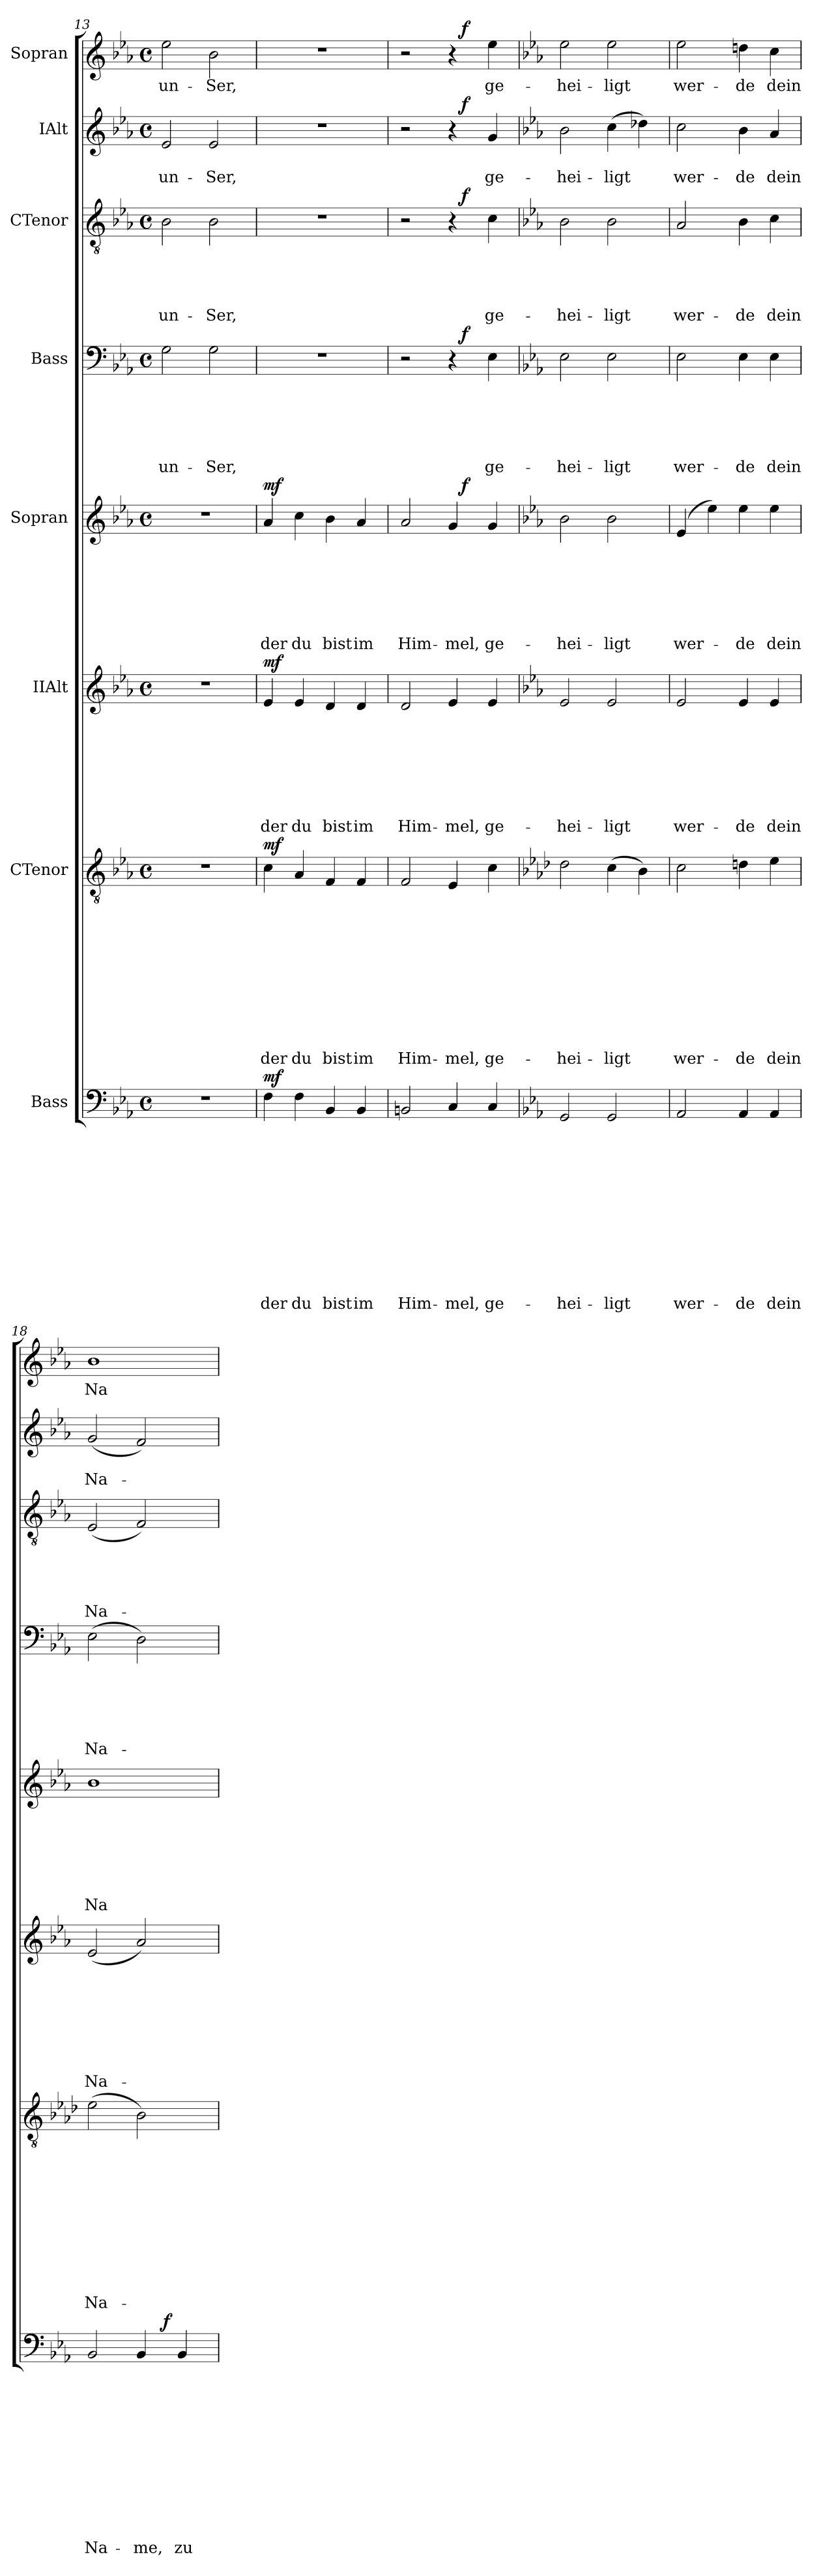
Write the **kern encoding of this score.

**kern	**text	**text	**text	**text	**text	**text	**text	**text	**text	**text	**text	**text	**dynam	**kern	**text	**text	**text	**text	**text	**text	**text	**text	**text	**text	**text	**dynam	**kern	**text	**text	**text	**text	**text	**text	**text	**text	**dynam	**kern	**text	**text	**text	**text	**text	**text	**text	**dynam	**kern	**text	**text	**text	**text	**text	**text	**dynam	**kern	**text	**text	**text	**text	**text	**dynam	**kern	**text	**text	**dynam	**kern	**text	**dynam
*part8	*part8	*part8	*part8	*part8	*part8	*part8	*part8	*part8	*part8	*part8	*part8	*part8	*part8	*part7	*part7	*part7	*part7	*part7	*part7	*part7	*part7	*part7	*part7	*part7	*part7	*part7	*part6	*part6	*part6	*part6	*part6	*part6	*part6	*part6	*part6	*part6	*part5	*part5	*part5	*part5	*part5	*part5	*part5	*part5	*part5	*part4	*part4	*part4	*part4	*part4	*part4	*part4	*part4	*part3	*part3	*part3	*part3	*part3	*part3	*part3	*part2	*part2	*part2	*part2	*part1	*part1	*part1
*staff8	*staff8	*staff8	*staff8	*staff8	*staff8	*staff8	*staff8	*staff8	*staff8	*staff8	*staff8	*staff8	*staff8	*staff7	*staff7	*staff7	*staff7	*staff7	*staff7	*staff7	*staff7	*staff7	*staff7	*staff7	*staff7	*staff7	*staff6	*staff6	*staff6	*staff6	*staff6	*staff6	*staff6	*staff6	*staff6	*staff6	*staff5	*staff5	*staff5	*staff5	*staff5	*staff5	*staff5	*staff5	*staff5	*staff4	*staff4	*staff4	*staff4	*staff4	*staff4	*staff4	*staff4	*staff3	*staff3	*staff3	*staff3	*staff3	*staff3	*staff3	*staff2	*staff2	*staff2	*staff2	*staff1	*staff1	*staff1
*I"Bass	*	*	*	*	*	*	*	*	*	*	*	*	*	*I"CTenor	*	*	*	*	*	*	*	*	*	*	*	*	*I"IIAlt	*	*	*	*	*	*	*	*	*	*I"Sopran	*	*	*	*	*	*	*	*	*I"Bass	*	*	*	*	*	*	*	*I"CTenor	*	*	*	*	*	*	*I"IAlt	*	*	*	*I"Sopran	*	*
*clefF4	*	*	*	*	*	*	*	*	*	*	*	*	*	*clefGv2	*	*	*	*	*	*	*	*	*	*	*	*	*clefG2	*	*	*	*	*	*	*	*	*	*clefG2	*	*	*	*	*	*	*	*	*clefF4	*	*	*	*	*	*	*	*clefGv2	*	*	*	*	*	*	*clefG2	*	*	*	*clefG2	*	*
*k[b-e-a-]	*	*	*	*	*	*	*	*	*	*	*	*	*	*k[b-e-a-]	*	*	*	*	*	*	*	*	*	*	*	*	*k[b-e-a-]	*	*	*	*	*	*	*	*	*	*k[b-e-a-]	*	*	*	*	*	*	*	*	*k[b-e-a-]	*	*	*	*	*	*	*	*k[b-e-a-]	*	*	*	*	*	*	*k[b-e-a-]	*	*	*	*k[b-e-a-]	*	*
*E-:	*	*	*	*	*	*	*	*	*	*	*	*	*	*E-:	*	*	*	*	*	*	*	*	*	*	*	*	*E-:	*	*	*	*	*	*	*	*	*	*E-:	*	*	*	*	*	*	*	*	*E-:	*	*	*	*	*	*	*	*E-:	*	*	*	*	*	*	*E-:	*	*	*	*E-:	*	*
*M4/4	*	*	*	*	*	*	*	*	*	*	*	*	*	*M4/4	*	*	*	*	*	*	*	*	*	*	*	*	*M4/4	*	*	*	*	*	*	*	*	*	*M4/4	*	*	*	*	*	*	*	*	*M4/4	*	*	*	*	*	*	*	*M4/4	*	*	*	*	*	*	*M4/4	*	*	*	*M4/4	*	*
*met(c)	*	*	*	*	*	*	*	*	*	*	*	*	*	*met(c)	*	*	*	*	*	*	*	*	*	*	*	*	*met(c)	*	*	*	*	*	*	*	*	*	*met(c)	*	*	*	*	*	*	*	*	*met(c)	*	*	*	*	*	*	*	*met(c)	*	*	*	*	*	*	*met(c)	*	*	*	*met(c)	*	*
=13	=13	=13	=13	=13	=13	=13	=13	=13	=13	=13	=13	=13	=13	=13	=13	=13	=13	=13	=13	=13	=13	=13	=13	=13	=13	=13	=13	=13	=13	=13	=13	=13	=13	=13	=13	=13	=13	=13	=13	=13	=13	=13	=13	=13	=13	=13	=13	=13	=13	=13	=13	=13	=13	=13	=13	=13	=13	=13	=13	=13	=13	=13	=13	=13	=13	=13	=13
!	!	!	!	!	!	!	!	!	!	!	!	!	!	!	!	!	!	!	!	!	!	!	!	!	!	!	!	!	!	!	!	!	!	!	!	!	!	!	!	!	!	!	!	!	!	!	!	!	!	!	!	!LO:LY:b	!	!	!	!	!	!	!LO:LY:b	!	!	!	!LO:LY:b	!	!	!LO:LY:b	!
1r	.	.	.	.	.	.	.	.	.	.	.	.	.	1r	.	.	.	.	.	.	.	.	.	.	.	.	1r	.	.	.	.	.	.	.	.	.	1r	.	.	.	.	.	.	.	.	2G\	.	.	.	.	.	un-	.	2B-\	.	.	.	.	un-	.	2e-/	.	un-	.	2ee-\	un-	.
!	!	!	!	!	!	!	!	!	!	!	!	!	!	!	!	!	!	!	!	!	!	!	!	!	!	!	!	!	!	!	!	!	!	!	!	!	!	!	!	!	!	!	!	!	!	!	!	!	!	!	!	!LO:LY:b	!	!	!	!	!	!	!LO:LY:b	!	!	!	!LO:LY:b	!	!	!LO:LY:b	!
.	.	.	.	.	.	.	.	.	.	.	.	.	.	.	.	.	.	.	.	.	.	.	.	.	.	.	.	.	.	.	.	.	.	.	.	.	.	.	.	.	.	.	.	.	.	2G\	.	.	.	.	.	-Ser,	.	2B-\	.	.	.	.	-Ser,	.	2e-/	.	-Ser,	.	2b-\	-Ser,	.
=14	=14	=14	=14	=14	=14	=14	=14	=14	=14	=14	=14	=14	=14	=14	=14	=14	=14	=14	=14	=14	=14	=14	=14	=14	=14	=14	=14	=14	=14	=14	=14	=14	=14	=14	=14	=14	=14	=14	=14	=14	=14	=14	=14	=14	=14	=14	=14	=14	=14	=14	=14	=14	=14	=14	=14	=14	=14	=14	=14	=14	=14	=14	=14	=14	=14	=14	=14
!	!	!	!	!	!	!	!	!	!	!	!	!LO:LY:b	!LO:DY:a	!	!	!	!	!	!	!	!	!	!	!	!LO:LY:b	!LO:DY:a	!	!	!	!	!	!	!	!	!LO:LY:b	!LO:DY:a	!	!	!	!	!	!	!	!LO:LY:b	!LO:DY:a	!	!	!	!	!	!	!	!	!	!	!	!	!	!	!	!	!	!	!	!	!	!
4F\	.	.	.	.	.	.	.	.	.	.	.	der	mf	4c\	.	.	.	.	.	.	.	.	.	.	der	mf	4e-/	.	.	.	.	.	.	.	der	mf	4a-/	.	.	.	.	.	.	der	mf	1r	.	.	.	.	.	.	.	1r	.	.	.	.	.	.	1r	.	.	.	1r	.	.
!	!	!	!	!	!	!	!	!	!	!	!	!LO:LY:b	!	!	!	!	!	!	!	!	!	!	!	!	!LO:LY:b	!	!	!	!	!	!	!	!	!	!LO:LY:b	!	!	!	!	!	!	!	!	!LO:LY:b	!	!	!	!	!	!	!	!	!	!	!	!	!	!	!	!	!	!	!	!	!	!	!
4F\	.	.	.	.	.	.	.	.	.	.	.	du	.	4A-/	.	.	.	.	.	.	.	.	.	.	du	.	4e-/	.	.	.	.	.	.	.	du	.	4cc\	.	.	.	.	.	.	du	.	.	.	.	.	.	.	.	.	.	.	.	.	.	.	.	.	.	.	.	.	.	.
!	!	!	!	!	!	!	!	!	!	!	!	!LO:LY:b	!	!	!	!	!	!	!	!	!	!	!	!	!LO:LY:b	!	!	!	!	!	!	!	!	!	!LO:LY:b	!	!	!	!	!	!	!	!	!LO:LY:b	!	!	!	!	!	!	!	!	!	!	!	!	!	!	!	!	!	!	!	!	!	!	!
4BB-/	.	.	.	.	.	.	.	.	.	.	.	bist	.	4F/	.	.	.	.	.	.	.	.	.	.	bist	.	4d/	.	.	.	.	.	.	.	bist	.	4b-\	.	.	.	.	.	.	bist	.	.	.	.	.	.	.	.	.	.	.	.	.	.	.	.	.	.	.	.	.	.	.
!	!	!	!	!	!	!	!	!	!	!	!	!LO:LY:b	!	!	!	!	!	!	!	!	!	!	!	!	!LO:LY:b	!	!	!	!	!	!	!	!	!	!LO:LY:b	!	!	!	!	!	!	!	!	!LO:LY:b	!	!	!	!	!	!	!	!	!	!	!	!	!	!	!	!	!	!	!	!	!	!	!
4BB-/	.	.	.	.	.	.	.	.	.	.	.	im	.	4F/	.	.	.	.	.	.	.	.	.	.	im	.	4d/	.	.	.	.	.	.	.	im	.	4a-/	.	.	.	.	.	.	im	.	.	.	.	.	.	.	.	.	.	.	.	.	.	.	.	.	.	.	.	.	.	.
=15	=15	=15	=15	=15	=15	=15	=15	=15	=15	=15	=15	=15	=15	=15	=15	=15	=15	=15	=15	=15	=15	=15	=15	=15	=15	=15	=15	=15	=15	=15	=15	=15	=15	=15	=15	=15	=15	=15	=15	=15	=15	=15	=15	=15	=15	=15	=15	=15	=15	=15	=15	=15	=15	=15	=15	=15	=15	=15	=15	=15	=15	=15	=15	=15	=15	=15	=15
!	!	!	!	!	!	!	!	!	!	!	!	!LO:LY:b	!	!	!	!	!	!	!	!	!	!	!	!	!LO:LY:b	!	!	!	!	!	!	!	!	!	!LO:LY:b	!	!	!	!	!	!	!	!	!LO:LY:b	!	!	!	!	!	!	!	!	!	!	!	!	!	!	!	!	!	!	!	!	!	!	!
*	*	*	*	*	*	*	*	*	*	*	*	*	*	*	*	*	*	*	*	*	*	*	*	*	*	*	*	*	*	*	*	*	*	*	*	*	*^	*	*	*	*	*	*	*	*	*^	*	*	*	*	*	*	*	*^	*	*	*	*	*	*	*^	*	*	*	*^	*	*
2BBn/	.	.	.	.	.	.	.	.	.	.	.	Him-	.	2F/	.	.	.	.	.	.	.	.	.	.	Him-	.	2d/	.	.	.	.	.	.	.	Him-	.	2a-/	2ryy	.	.	.	.	.	.	Him-	.	2r	2ryy	.	.	.	.	.	.	.	2r	2ryy	.	.	.	.	.	.	2r	2ryy	.	.	.	2r	2ryy	.	.
!	!	!	!	!	!	!	!	!	!	!	!	!LO:LY:b	!	!	!	!	!	!	!	!	!	!	!	!	!LO:LY:b	!	!	!	!	!	!	!	!	!	!LO:LY:b	!	!	!	!	!	!	!	!	!	!LO:LY:b	!	!	!	!	!	!	!	!	!	!	!	!	!	!	!	!	!	!	!	!	!	!	!	!	!	!	!
4C/	.	.	.	.	.	.	.	.	.	.	.	-mel,	.	4E-/	.	.	.	.	.	.	.	.	.	.	-mel,	.	4e-/	.	.	.	.	.	.	.	-mel,	.	4g/	16ryy	.	.	.	.	.	.	-mel,	.	4r	16ryy	.	.	.	.	.	.	.	4r	16ryy	.	.	.	.	.	.	4r	16ryy	.	.	.	4r	16ryy	.	.
!	!	!	!	!	!	!	!	!	!	!	!	!	!	!	!	!	!	!	!	!	!	!	!	!	!	!	!	!	!	!	!	!	!	!	!	!	!	!	!	!	!	!	!	!	!	!LO:DY:a	!	!	!	!	!	!	!	!	!LO:DY:a	!	!	!	!	!	!	!	!LO:DY:a	!	!	!	!	!LO:DY:a	!	!	!	!LO:DY:a
.	.	.	.	.	.	.	.	.	.	.	.	.	.	.	.	.	.	.	.	.	.	.	.	.	.	.	.	.	.	.	.	.	.	.	.	.	.	4..ryy	.	.	.	.	.	.	.	f	.	4..ryy	.	.	.	.	.	.	f	.	4..ryy	.	.	.	.	.	f	.	4..ryy	.	.	f	.	4..ryy	.	f
!	!	!	!	!	!	!	!	!	!	!	!	!LO:LY:b	!	!	!	!	!	!	!	!	!	!	!	!	!LO:LY:b	!	!	!	!	!	!	!	!	!	!LO:LY:b	!	!	!	!	!	!	!	!	!	!LO:LY:b	!	!	!	!	!	!	!	!	!LO:LY:b	!	!	!	!	!	!	!	!LO:LY:b	!	!	!	!	!LO:LY:b	!	!	!	!LO:LY:b	!
4C/	.	.	.	.	.	.	.	.	.	.	.	ge-	.	4c\	.	.	.	.	.	.	.	.	.	.	ge-	.	4e-/	.	.	.	.	.	.	.	ge-	.	4g/	.	.	.	.	.	.	.	ge-	.	4E-\	.	.	.	.	.	.	ge-	.	4c\	.	.	.	.	.	ge-	.	4g/	.	.	ge-	.	4ee-\	.	ge-	.
*	*	*	*	*	*	*	*	*	*	*	*	*	*	*	*	*	*	*	*	*	*	*	*	*	*	*	*	*	*	*	*	*	*	*	*	*	*v	*v	*	*	*	*	*	*	*	*	*	*	*	*	*	*	*	*	*	*v	*v	*	*	*	*	*	*	*v	*v	*	*	*	*v	*v	*	*
*	*	*	*	*	*	*	*	*	*	*	*	*	*	*	*	*	*	*	*	*	*	*	*	*	*	*	*	*	*	*	*	*	*	*	*	*	*	*	*	*	*	*	*	*	*	*v	*v	*	*	*	*	*	*	*	*	*	*	*	*	*	*	*	*	*	*	*	*	*
!!LO:PB:g=z
=16	=16	=16	=16	=16	=16	=16	=16	=16	=16	=16	=16	=16	=16	=16	=16	=16	=16	=16	=16	=16	=16	=16	=16	=16	=16	=16	=16	=16	=16	=16	=16	=16	=16	=16	=16	=16	=16	=16	=16	=16	=16	=16	=16	=16	=16	=16	=16	=16	=16	=16	=16	=16	=16	=16	=16	=16	=16	=16	=16	=16	=16	=16	=16	=16	=16	=16	=16
*	*	*	*	*	*	*	*	*	*	*	*	*	*	*k[b-e-a-d-]	*	*	*	*	*	*	*	*	*	*	*	*	*	*	*	*	*	*	*	*	*	*	*	*	*	*	*	*	*	*	*	*	*	*	*	*	*	*	*	*	*	*	*	*	*	*	*	*	*	*	*	*	*
*	*	*	*	*	*	*	*	*	*	*	*	*	*	*A-:	*	*	*	*	*	*	*	*	*	*	*	*	*	*	*	*	*	*	*	*	*	*	*	*	*	*	*	*	*	*	*	*	*	*	*	*	*	*	*	*	*	*	*	*	*	*	*	*	*	*	*	*	*
*	*	*	*	*	*	*	*	*	*	*	*	*	*	*	*	*	*	*	*	*	*	*	*	*	*	*	*	*	*	*	*	*	*	*	*	*	*^	*	*	*	*	*	*	*	*	*^	*	*	*	*	*	*	*	*^	*	*	*	*	*	*	*^	*	*	*	*^	*	*
!	!	!	!	!	!	!	!	!	!	!	!	!LO:LY:b	!	!	!	!	!	!	!	!	!	!	!	!	!LO:LY:b	!	!	!	!	!	!	!	!	!	!LO:LY:b	!	!	!	!	!	!	!	!	!	!LO:LY:b	!	!	!	!	!	!	!	!	!LO:LY:b	!	!	!	!	!	!	!	!LO:LY:b	!	!	!	!	!LO:LY:b	!	!	!	!LO:LY:b	!
*	*	*	*	*	*	*	*	*	*	*	*	*	*	*	*	*	*	*	*	*	*	*	*	*	*	*	*	*	*	*	*	*	*	*	*	*	*v	*v	*	*	*	*	*	*	*	*	*	*	*	*	*	*	*	*	*	*v	*v	*	*	*	*	*	*	*v	*v	*	*	*	*v	*v	*	*
*	*	*	*	*	*	*	*	*	*	*	*	*	*	*	*	*	*	*	*	*	*	*	*	*	*	*	*	*	*	*	*	*	*	*	*	*	*	*	*	*	*	*	*	*	*	*v	*v	*	*	*	*	*	*	*	*	*	*	*	*	*	*	*	*	*	*	*	*	*
2GG/	.	.	.	.	.	.	.	.	.	.	.	-hei-	.	2d-\	.	.	.	.	.	.	.	.	.	.	-hei-	.	2e-/	.	.	.	.	.	.	.	-hei-	.	2b-\	.	.	.	.	.	.	-hei-	.	2E-\	.	.	.	.	.	-hei-	.	2B-\	.	.	.	.	-hei-	.	2b-\	.	-hei-	.	2ee-\	-hei-	.
!	!	!	!	!	!	!	!	!	!	!	!	!LO:LY:b	!	!	!	!	!	!	!	!	!	!	!	!	!LO:LY:b	!	!	!	!	!	!	!	!	!	!LO:LY:b	!	!	!	!	!	!	!	!	!LO:LY:b	!	!	!	!	!	!	!	!LO:LY:b	!	!	!	!	!	!	!LO:LY:b	!	!	!	!LO:LY:b	!	!	!LO:LY:b	!
2GG/	.	.	.	.	.	.	.	.	.	.	.	-ligt	.	(>4c\	.	.	.	.	.	.	.	.	.	.	-ligt	.	2e-/	.	.	.	.	.	.	.	-ligt	.	2b-\	.	.	.	.	.	.	-ligt	.	2E-\	.	.	.	.	.	-ligt	.	2B-\	.	.	.	.	-ligt	.	(>4cc\	.	-ligt	.	2ee-\	-ligt	.
.	.	.	.	.	.	.	.	.	.	.	.	.	.	4B-\)	.	.	.	.	.	.	.	.	.	.	.	.	.	.	.	.	.	.	.	.	.	.	.	.	.	.	.	.	.	.	.	.	.	.	.	.	.	.	.	.	.	.	.	.	.	.	4dd-X\)	.	.	.	.	.	.
=17	=17	=17	=17	=17	=17	=17	=17	=17	=17	=17	=17	=17	=17	=17	=17	=17	=17	=17	=17	=17	=17	=17	=17	=17	=17	=17	=17	=17	=17	=17	=17	=17	=17	=17	=17	=17	=17	=17	=17	=17	=17	=17	=17	=17	=17	=17	=17	=17	=17	=17	=17	=17	=17	=17	=17	=17	=17	=17	=17	=17	=17	=17	=17	=17	=17	=17	=17
!	!	!	!	!	!	!	!	!	!	!	!	!LO:LY:b	!	!	!	!	!	!	!	!	!	!	!	!	!LO:LY:b	!	!	!	!	!	!	!	!	!	!LO:LY:b	!	!	!	!	!	!	!	!	!LO:LY:b	!	!	!	!	!	!	!	!LO:LY:b	!	!	!	!	!	!	!LO:LY:b	!	!	!	!LO:LY:b	!	!	!LO:LY:b	!
2AA-/	.	.	.	.	.	.	.	.	.	.	.	wer-	.	2c\	.	.	.	.	.	.	.	.	.	.	wer-	.	2e-/	.	.	.	.	.	.	.	wer-	.	(4e-/	.	.	.	.	.	.	wer-	.	2E-\	.	.	.	.	.	wer-	.	2A-/	.	.	.	.	wer-	.	2cc\	.	wer-	.	2ee-\	wer-	.
.	.	.	.	.	.	.	.	.	.	.	.	.	.	.	.	.	.	.	.	.	.	.	.	.	.	.	.	.	.	.	.	.	.	.	.	.	4ee-\)	.	.	.	.	.	.	.	.	.	.	.	.	.	.	.	.	.	.	.	.	.	.	.	.	.	.	.	.	.	.
!	!	!	!	!	!	!	!	!	!	!	!	!LO:LY:b	!	!	!	!	!	!	!	!	!	!	!	!	!LO:LY:b	!	!	!	!	!	!	!	!	!	!LO:LY:b	!	!	!	!	!	!	!	!	!LO:LY:b	!	!	!	!	!	!	!	!LO:LY:b	!	!	!	!	!	!	!LO:LY:b	!	!	!	!LO:LY:b	!	!	!LO:LY:b	!
4AA-/	.	.	.	.	.	.	.	.	.	.	.	-de	.	4dn\	.	.	.	.	.	.	.	.	.	.	-de	.	4e-/	.	.	.	.	.	.	.	-de	.	4ee-\	.	.	.	.	.	.	-de	.	4E-\	.	.	.	.	.	-de	.	4B-\	.	.	.	.	-de	.	4b-\	.	-de	.	4ddn\	-de	.
!	!	!	!	!	!	!	!	!	!	!	!	!LO:LY:b	!	!	!	!	!	!	!	!	!	!	!	!	!LO:LY:b	!	!	!	!	!	!	!	!	!	!LO:LY:b	!	!	!	!	!	!	!	!	!LO:LY:b	!	!	!	!	!	!	!	!LO:LY:b	!	!	!	!	!	!	!LO:LY:b	!	!	!	!LO:LY:b	!	!	!LO:LY:b	!
4AA-/	.	.	.	.	.	.	.	.	.	.	.	dein	.	4e-\	.	.	.	.	.	.	.	.	.	.	dein	.	4e-/	.	.	.	.	.	.	.	dein	.	4ee-\	.	.	.	.	.	.	dein	.	4E-\	.	.	.	.	.	dein	.	4c\	.	.	.	.	dein	.	4a-/	.	dein	.	4cc\	dein	.
=18	=18	=18	=18	=18	=18	=18	=18	=18	=18	=18	=18	=18	=18	=18	=18	=18	=18	=18	=18	=18	=18	=18	=18	=18	=18	=18	=18	=18	=18	=18	=18	=18	=18	=18	=18	=18	=18	=18	=18	=18	=18	=18	=18	=18	=18	=18	=18	=18	=18	=18	=18	=18	=18	=18	=18	=18	=18	=18	=18	=18	=18	=18	=18	=18	=18	=18	=18
!	!	!	!	!	!	!	!	!	!	!	!	!LO:LY:b	!	!	!	!	!	!	!	!	!	!	!	!	!LO:LY:b	!	!	!	!	!	!	!	!	!	!LO:LY:b	!	!	!	!	!	!	!	!	!LO:LY:b	!	!	!	!	!	!	!	!LO:LY:b	!	!	!	!	!	!	!LO:LY:b	!	!	!	!LO:LY:b	!	!	!LO:LY:b	!
*^	*	*	*	*	*	*	*	*	*	*	*	*	*	*	*	*	*	*	*	*	*	*	*	*	*	*	*	*	*	*	*	*	*	*	*	*	*	*	*	*	*	*	*	*	*	*	*	*	*	*	*	*	*	*	*	*	*	*	*	*	*	*	*	*	*	*	*
2BB-/	2ryy	.	.	.	.	.	.	.	.	.	.	.	Na-	.	(>2e-\	.	.	.	.	.	.	.	.	.	.	Na-	.	(<2e-/	.	.	.	.	.	.	.	Na-	.	1b-	.	.	.	.	.	.	Na-	.	(>2E-\	.	.	.	.	.	Na-	.	(<2E-/	.	.	.	.	Na-	.	(<2g/	.	Na-	.	1b-	Na-	.
!	!	!	!	!	!	!	!	!	!	!	!	!	!LO:LY:b	!	!	!	!	!	!	!	!	!	!	!	!	!	!	!	!	!	!	!	!	!	!	!	!	!	!	!	!	!	!	!	!	!	!	!	!	!	!	!	!	!	!	!	!	!	!	!	!	!	!	!	!	!	!	!
4BB-/	8.ryy	.	.	.	.	.	.	.	.	.	.	.	-me,	.	2B-\)	.	.	.	.	.	.	.	.	.	.	.	.	2a-/)	.	.	.	.	.	.	.	.	.	.	.	.	.	.	.	.	.	.	2D\)	.	.	.	.	.	.	.	2F/)	.	.	.	.	.	.	2f/)	.	.	.	.	.	.
!	!	!	!	!	!	!	!	!	!	!	!	!	!	!LO:DY:a	!	!	!	!	!	!	!	!	!	!	!	!	!	!	!	!	!	!	!	!	!	!	!	!	!	!	!	!	!	!	!	!	!	!	!	!	!	!	!	!	!	!	!	!	!	!	!	!	!	!	!	!	!	!
.	4ryy	.	.	.	.	.	.	.	.	.	.	.	.	f	.	.	.	.	.	.	.	.	.	.	.	.	.	.	.	.	.	.	.	.	.	.	.	.	.	.	.	.	.	.	.	.	.	.	.	.	.	.	.	.	.	.	.	.	.	.	.	.	.	.	.	.	.	.
!	!	!	!	!	!	!	!	!	!	!	!	!	!LO:LY:b	!	!	!	!	!	!	!	!	!	!	!	!	!	!	!	!	!	!	!	!	!	!	!	!	!	!	!	!	!	!	!	!	!	!	!	!	!	!	!	!	!	!	!	!	!	!	!	!	!	!	!	!	!	!	!
4BB-/	.	.	.	.	.	.	.	.	.	.	.	.	zu-	.	.	.	.	.	.	.	.	.	.	.	.	.	.	.	.	.	.	.	.	.	.	.	.	.	.	.	.	.	.	.	.	.	.	.	.	.	.	.	.	.	.	.	.	.	.	.	.	.	.	.	.	.	.	.
.	16ryy	.	.	.	.	.	.	.	.	.	.	.	.	.	.	.	.	.	.	.	.	.	.	.	.	.	.	.	.	.	.	.	.	.	.	.	.	.	.	.	.	.	.	.	.	.	.	.	.	.	.	.	.	.	.	.	.	.	.	.	.	.	.	.	.	.	.	.
*v	*v	*	*	*	*	*	*	*	*	*	*	*	*	*	*	*	*	*	*	*	*	*	*	*	*	*	*	*	*	*	*	*	*	*	*	*	*	*	*	*	*	*	*	*	*	*	*	*	*	*	*	*	*	*	*	*	*	*	*	*	*	*	*	*	*	*	*	*
=	=	=	=	=	=	=	=	=	=	=	=	=	=	=	=	=	=	=	=	=	=	=	=	=	=	=	=	=	=	=	=	=	=	=	=	=	=	=	=	=	=	=	=	=	=	=	=	=	=	=	=	=	=	=	=	=	=	=	=	=	=	=	=	=	=	=	=
*-	*-	*-	*-	*-	*-	*-	*-	*-	*-	*-	*-	*-	*-	*-	*-	*-	*-	*-	*-	*-	*-	*-	*-	*-	*-	*-	*-	*-	*-	*-	*-	*-	*-	*-	*-	*-	*-	*-	*-	*-	*-	*-	*-	*-	*-	*-	*-	*-	*-	*-	*-	*-	*-	*-	*-	*-	*-	*-	*-	*-	*-	*-	*-	*-	*-	*-	*-
